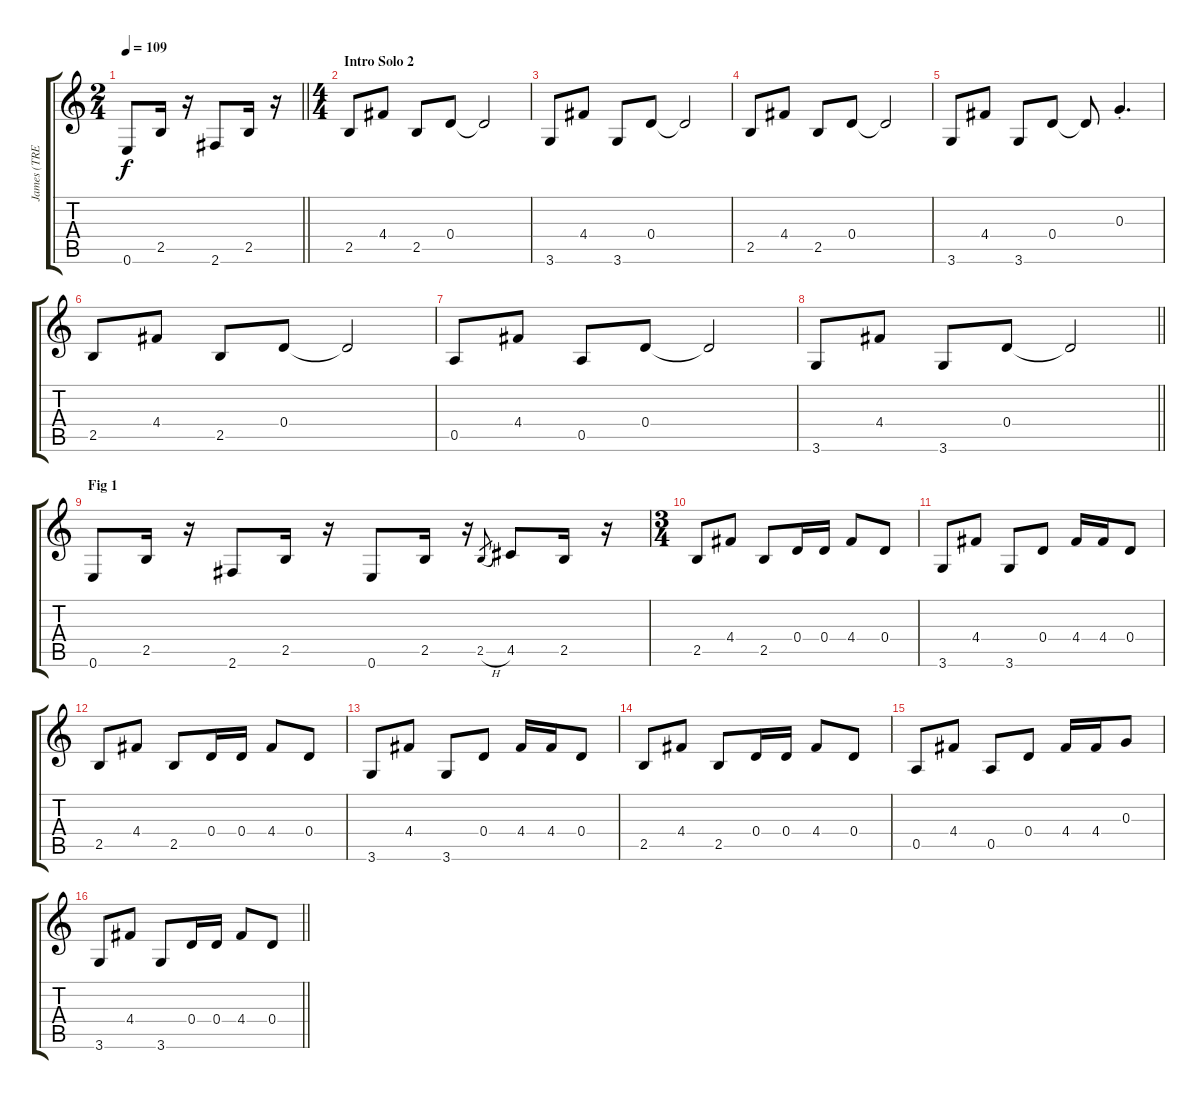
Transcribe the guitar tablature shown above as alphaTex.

\track ("James (TREBBLE)" "James (TRE") {instrument electricguitarclean}
\staff {score tabs}
\tuning (E4 B3 G3 D3 A2 E2) {hide}
\ts (2 4)
\section ("" "")
\tempo 109
\clef g2
\barLineRight lightlight
\ks c
0.6.8{dy f} 2.5.16 r.16 2.6.8 2.5.16 r.16 |
\ts (4 4)
\section ("" "Intro Solo 2")
2.5.8 4.4.8 2.5.8 0.4.8 0.4{t}.2 |
3.6.8 4.4.8 3.6.8 0.4.8 0.4{t}.2 |
2.5.8 4.4.8 2.5.8 0.4.8 0.4{t}.2 |
3.6.8 4.4.8 3.6.8 0.4.8 0.4{t}.8 0.3{st}.4{d} |
2.5.8 4.4.8 2.5.8 0.4.8 0.4{t}.2 |
0.5.8 4.4.8 0.5.8 0.4.8 0.4{t}.2 |
\barLineRight lightlight
3.6.8 4.4.8 3.6.8 0.4.8 0.4{t}.2 |
\section ("" "Fig 1")
0.6.8 2.5.16 r.16 2.6.8 2.5.16 r.16 0.6.8 2.5.16 r.16 2.5{h}.8{gr} 4.5.8 2.5.16 r.16 |
\ts (3 4)
2.5.8 4.4.8 2.5.8 0.4.16 0.4.16 4.4.8 0.4.8 |
3.6.8 4.4.8 3.6.8 0.4.8 4.4.16 4.4.16 0.4.8 |
2.5.8 4.4.8 2.5.8 0.4.16 0.4.16 4.4.8 0.4.8 |
3.6.8 4.4.8 3.6.8 0.4.8 4.4.16 4.4.16 0.4.8 |
2.5.8 4.4.8 2.5.8 0.4.16 0.4.16 4.4.8 0.4.8 |
0.5.8 4.4.8 0.5.8 0.4.8 4.4.16 4.4.16 0.3.8 |
\barLineRight lightlight
3.6.8 4.4.8 3.6.8 0.4.16 0.4.16 4.4.8 0.4.8
